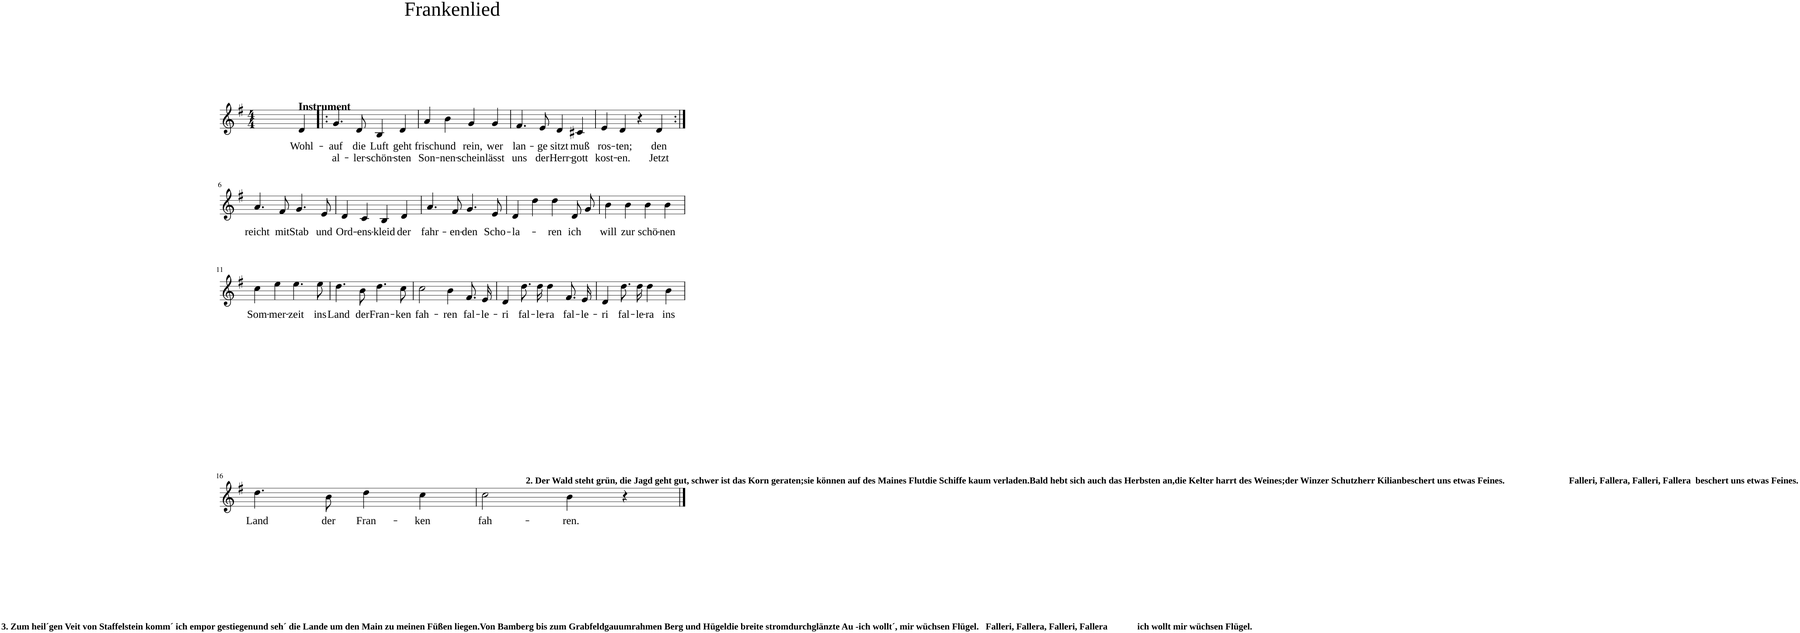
**kern	**text	**text
*part1	*part1	*part1
*staff1	*staff1	*staff1
*I"P1	*	*
*clefG2	*	*
*k[f#]	*	*
*G:	*	*
*M4/4	*	*
=1	=1	=1
2.ryy	.	.
!LO:TX:a:B:t=Instrument	!	!
!	!LO:LY:b	!
4d/	Wohl-	.
=2!|:	=2!|:	=2!|:
!	!LO:LY:b	!LO:LY:b
4.g/	-auf	al-
!	!LO:LY:b	!LO:LY:b
8d/	die	-ler-
!	!LO:LY:b	!LO:LY:b
4B/	Luft	-schön-
!	!LO:LY:b	!LO:LY:b
4d/	geht	-sten
=3	=3	=3
!	!LO:LY:b	!LO:LY:b
4a/	frisch	Son-
!	!LO:LY:b	!LO:LY:b
4b\	und	-nen-
!	!LO:LY:b	!LO:LY:b
4g/	rein,	-schein
!	!LO:LY:b	!LO:LY:b
4g/	wer	lässt
=4	=4	=4
!	!LO:LY:b	!LO:LY:b
4.f#/	lan-	uns
!	!LO:LY:b	!LO:LY:b
8e/	-ge	der
!	!LO:LY:b	!LO:LY:b
4d/	sitzt	Herr-
!	!LO:LY:b	!LO:LY:b
4c#X/	muß	-gott
=5	=5	=5
!	!LO:LY:b	!LO:LY:b
4e/	ros-	kost-
!	!LO:LY:b	!LO:LY:b
4d/	-ten;	-en.
4r	.	.
!	!LO:LY:b	!LO:LY:b
4d/	den	Jetzt
!!LO:LB:g=z
=6:|!	=6:|!	=6:|!
!	!LO:LY:b	!
4.a/	reicht	.
!	!LO:LY:b	!
8f#/	mit	.
!	!LO:LY:b	!
4.g/	Stab	.
!	!LO:LY:b	!
8e/	und	.
=7	=7	=7
!	!LO:LY:b	!
4d/	Ord-	.
!	!LO:LY:b	!
4c/	-ens-	.
!	!LO:LY:b	!
4B/	-kleid	.
!	!LO:LY:b	!
4d/	der	.
=8	=8	=8
!	!LO:LY:b	!
4.a/	fahr-	.
!	!LO:LY:b	!
8f#/	-en-	.
!	!LO:LY:b	!
4.g/	-den	.
!	!LO:LY:b	!
8e/	Scho-	.
=9	=9	=9
!	!LO:LY:b	!
4d/	-la-	.
4dd\	.	.
!	!LO:LY:b	!
4dd\	-ren	.
!	!LO:LY:b	!
8d/L	ich	.
8g/J	.	.
=10	=10	=10
!	!LO:LY:b	!
4b\	will	.
!	!LO:LY:b	!
4b\	zur	.
!	!LO:LY:b	!
4b\	schö-	.
!	!LO:LY:b	!
4b\	-nen	.
!!LO:LB:g=z
=11	=11	=11
!	!LO:LY:b	!
4cc\	Som-	.
!	!LO:LY:b	!
4ee\	-mer-	.
!	!LO:LY:b	!
4.ee\	-zeit	.
!	!LO:LY:b	!
8ee\	ins	.
=12	=12	=12
!	!LO:LY:b	!
4.dd\	Land	.
!	!LO:LY:b	!
8b\	der	.
!	!LO:LY:b	!
4.dd\	Fran-	.
!	!LO:LY:b	!
8cc\	-ken	.
=13	=13	=13
!	!LO:LY:b	!
2cc\	fah-	.
!	!LO:LY:b	!
4b\	-ren	.
!	!LO:LY:b	!
8.f#/L	fal-	.
!	!LO:LY:b	!
16e/Jk	-le-	.
=14	=14	=14
!LO:TX:b:B:t=2. Der Wald steht grün, die Jagd geht gut, schwer ist das Korn geraten;sie können auf des Maines Flutdie Schiffe kaum verladen.Bald hebt sich auch das Herbsten an,die Kelter harrt des Weines;der Winzer Schutzherr Kilianbeschert uns etwas Feines.                            Falleri, Fallera, Falleri, Fallera  beschert uns etwas Feines.	!	!
!	!LO:LY:b	!
4d/	-ri	.
!	!LO:LY:b	!
8.dd\L	fal-	.
!	!LO:LY:b	!
16dd\Jk	-le-	.
!	!LO:LY:b	!
4dd\	-ra	.
!	!LO:LY:b	!
8.f#/L	fal-	.
!	!LO:LY:b	!
16e/Jk	-le-	.
=15	=15	=15
!	!LO:LY:b	!
4d/	-ri	.
!	!LO:LY:b	!
8.dd\L	fal-	.
!	!LO:LY:b	!
16dd\Jk	-le-	.
!	!LO:LY:b	!
4dd\	-ra	.
!	!LO:LY:b	!
4b\	ins	.
!!LO:LB:g=z
=16	=16	=16
!LO:TX:b:B:t=3. Zum heil´gen Veit von Staffelstein komm´ ich empor gestiegenund seh´ die Lande um den Main zu meinen Füßen liegen.Von Bamberg bis zum Grabfeldgauumrahmen Berg und Hügeldie breite stromdurchglänzte Au -ich wollt´, mir wüchsen Flügel.   Falleri, Fallera, Falleri, Fallera             ich wollt mir wüchsen Flügel.	!	!
!	!LO:LY:b	!
4.dd\	Land	.
!	!LO:LY:b	!
8b\	der	.
!	!LO:LY:b	!
4dd\	Fran-	.
!	!LO:LY:b	!
4cc\	-ken	.
=17	=17	=17
!	!LO:LY:b	!
2cc\	fah-	.
!	!LO:LY:b	!
4b\	-ren.	.
4r	.	.
==	==	==
*-	*-	*-
